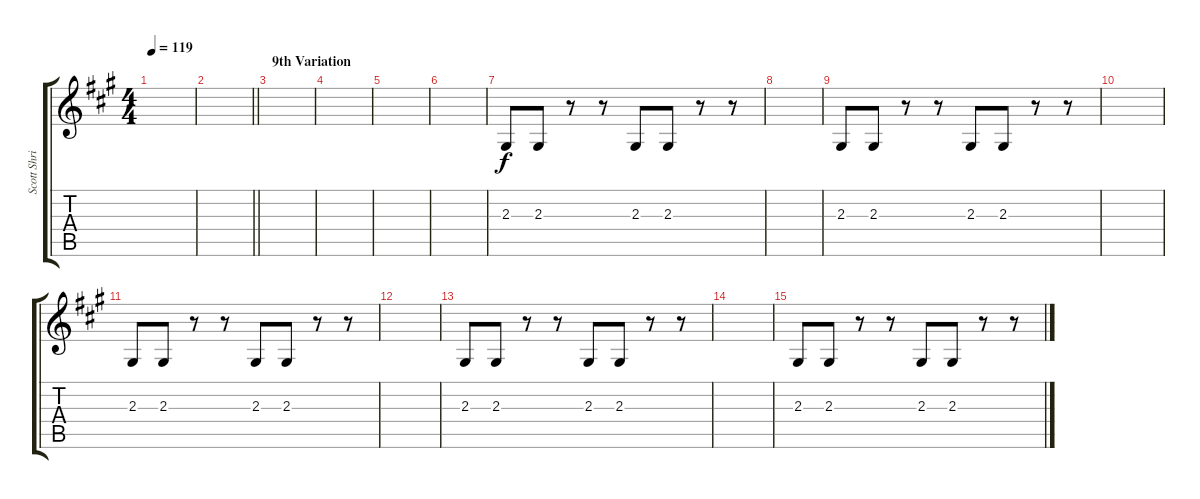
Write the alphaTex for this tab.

\track ("Scott Shriner" "Scott Shri") {instrument lead1square bank 1}
\staff {score tabs}
\tuning (Eb4 Bb3 Gb3 Db3 Ab2 Eb2) {hide}
\ts (4 4)
\tempo 119
\clef g2
\ks a
|
\barLineRight lightlight
|
\section ("" "9th Variation")
|
|
|
|
2.3.8 2.3.8 r.8 r.8 2.3.8 2.3.8 r.8 r.8 |
|
2.3.8 2.3.8 r.8 r.8 2.3.8 2.3.8 r.8 r.8 |
|
2.3.8 2.3.8 r.8 r.8 2.3.8 2.3.8 r.8 r.8 |
|
2.3.8 2.3.8 r.8 r.8 2.3.8 2.3.8 r.8 r.8 |
|
2.3.8 2.3.8 r.8 r.8 2.3.8 2.3.8 r.8 r.8
